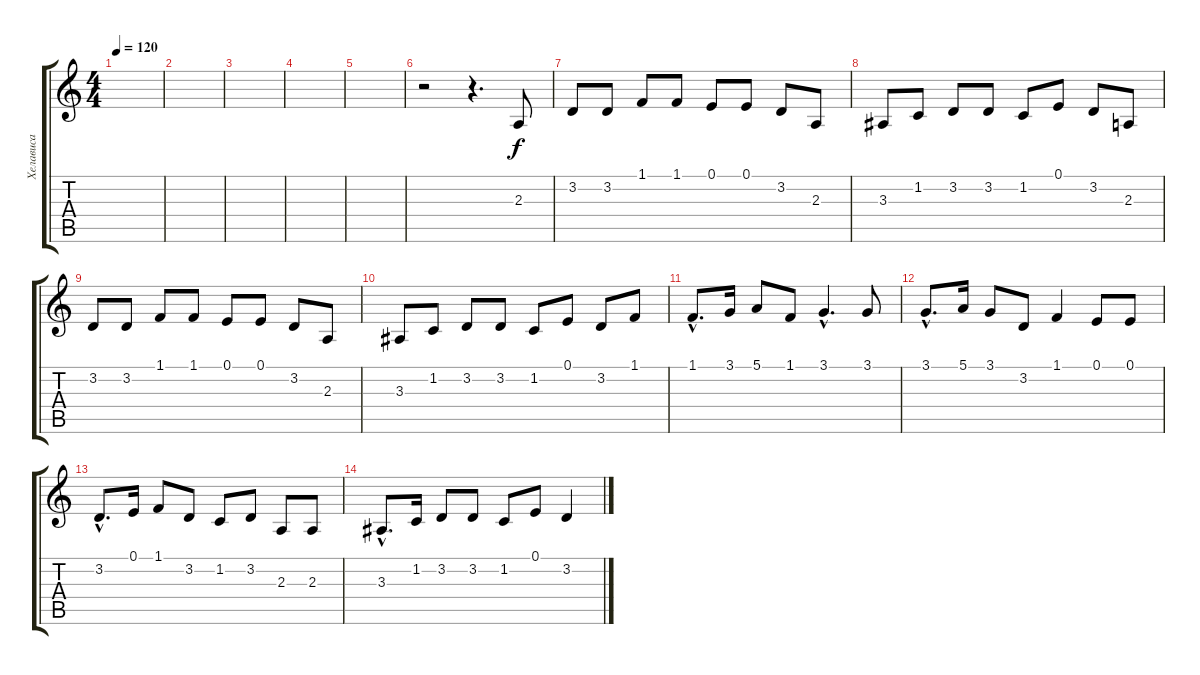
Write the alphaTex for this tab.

\track ("Хелависа" "Хелависа") {instrument oboe}
\staff {score tabs}
\tuning (E4 B3 G3 D3 A2 E2) {hide}
\ts (4 4)
\tempo 120
\clef g2
\ks c
|
|
|
|
|
r.2 r.4{d} 2.3.8 |
3.2.8 3.2.8 1.1.8 1.1.8 0.1.8 0.1.8 3.2.8 2.3.8 |
3.3.8 1.2.8 3.2.8 3.2.8 1.2.8 0.1.8 3.2.8 2.3.8 |
3.2.8 3.2.8 1.1.8 1.1.8 0.1.8 0.1.8 3.2.8 2.3.8 |
3.3.8 1.2.8 3.2.8 3.2.8 1.2.8 0.1.8 3.2.8 1.1.8 |
1.1{hac}.8{d} 3.1.16 5.1.8 1.1.8 3.1{hac}.4{d} 3.1.8 |
3.1{hac}.8{d} 5.1.16 3.1.8 3.2.8 1.1.4 0.1.8 0.1.8 |
3.2{hac}.8{d} 0.1.16 1.1.8 3.2.8 1.2.8 3.2.8 2.3.8 2.3.8 |
3.3{hac}.8{d} 1.2.16 3.2.8 3.2.8 1.2.8 0.1.8 3.2.4
